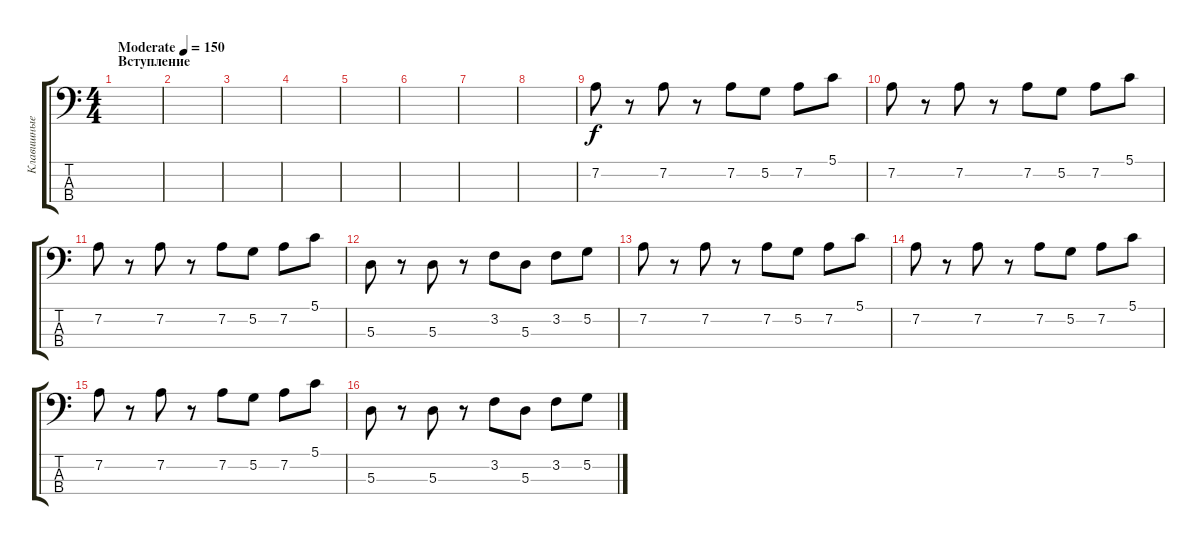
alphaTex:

\track ("Клавишные 4" "Клавишные ") {instrument synthbass1}
\staff {score tabs}
\tuning (G2 D2 A1 E1) {hide}
\ts (4 4)
\section ("" "Вступление")
\tempo (150 "Moderate")
\clef f4
\ks c
|
|
|
|
|
|
|
|
7.2.8 r.8 7.2.8 r.8 7.2.8 5.2.8 7.2.8 5.1.8 |
7.2.8 r.8 7.2.8 r.8 7.2.8 5.2.8 7.2.8 5.1.8 |
7.2.8 r.8 7.2.8 r.8 7.2.8 5.2.8 7.2.8 5.1.8 |
5.3.8 r.8 5.3.8 r.8 3.2.8 5.3.8 3.2.8 5.2.8 |
7.2.8 r.8 7.2.8 r.8 7.2.8 5.2.8 7.2.8 5.1.8 |
7.2.8 r.8 7.2.8 r.8 7.2.8 5.2.8 7.2.8 5.1.8 |
7.2.8 r.8 7.2.8 r.8 7.2.8 5.2.8 7.2.8 5.1.8 |
5.3.8 r.8 5.3.8 r.8 3.2.8 5.3.8 3.2.8 5.2.8
